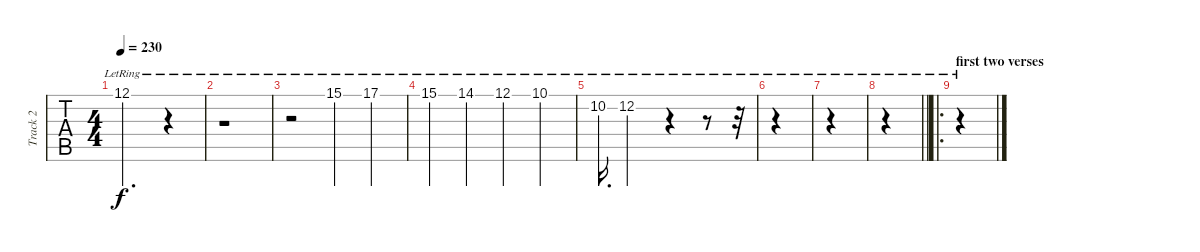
\track ("Track 2" "Track 2") {instrument acousticguitarsteel}
\staff {tabs}
\tuning (E4 B3 G3 D3 A2 E2) {hide}
\ts (4 4)
\tempo 230
\clef g2
\ks c
12.1{lr}.2{d dy f} r.4 |
r.1 |
r.2 15.1{lr}.4 17.1{lr}.4 |
15.1{lr}.4 14.1{lr}.4 12.1{lr}.4 10.1{lr}.4 |
10.2{lr}.16{d} 12.2{lr}.2 r.4 r.8 r.32 |
|
|
\barLineRight lightlight
|
\ro
\section ("" "first two verses")
